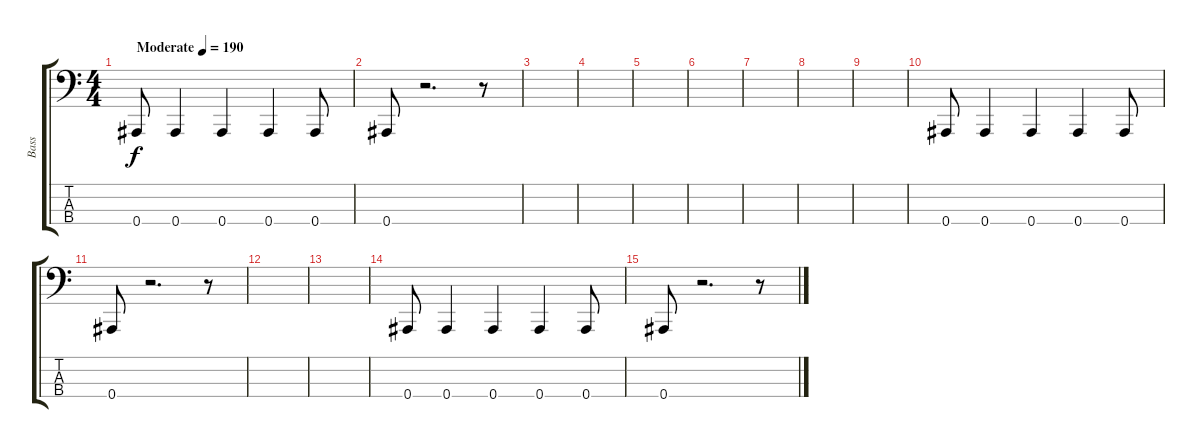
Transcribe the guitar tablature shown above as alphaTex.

\track ("Bass" "Bass") {instrument electricbasspick}
\staff {score tabs}
\tuning (Eb2 Bb1 F1 Bb0) {hide}
\ts (4 4)
\tempo (190 "Moderate")
\clef f4
\ks c
0.4.8{dy f instrument electricbasspick} 0.4.4 0.4.4 0.4.4 0.4.8 |
0.4.8 r.2{d} r.8 |
|
|
|
|
|
|
|
0.4.8 0.4.4 0.4.4 0.4.4 0.4.8 |
0.4.8 r.2{d} r.8 |
|
|
0.4.8 0.4.4 0.4.4 0.4.4 0.4.8 |
0.4.8 r.2{d} r.8
